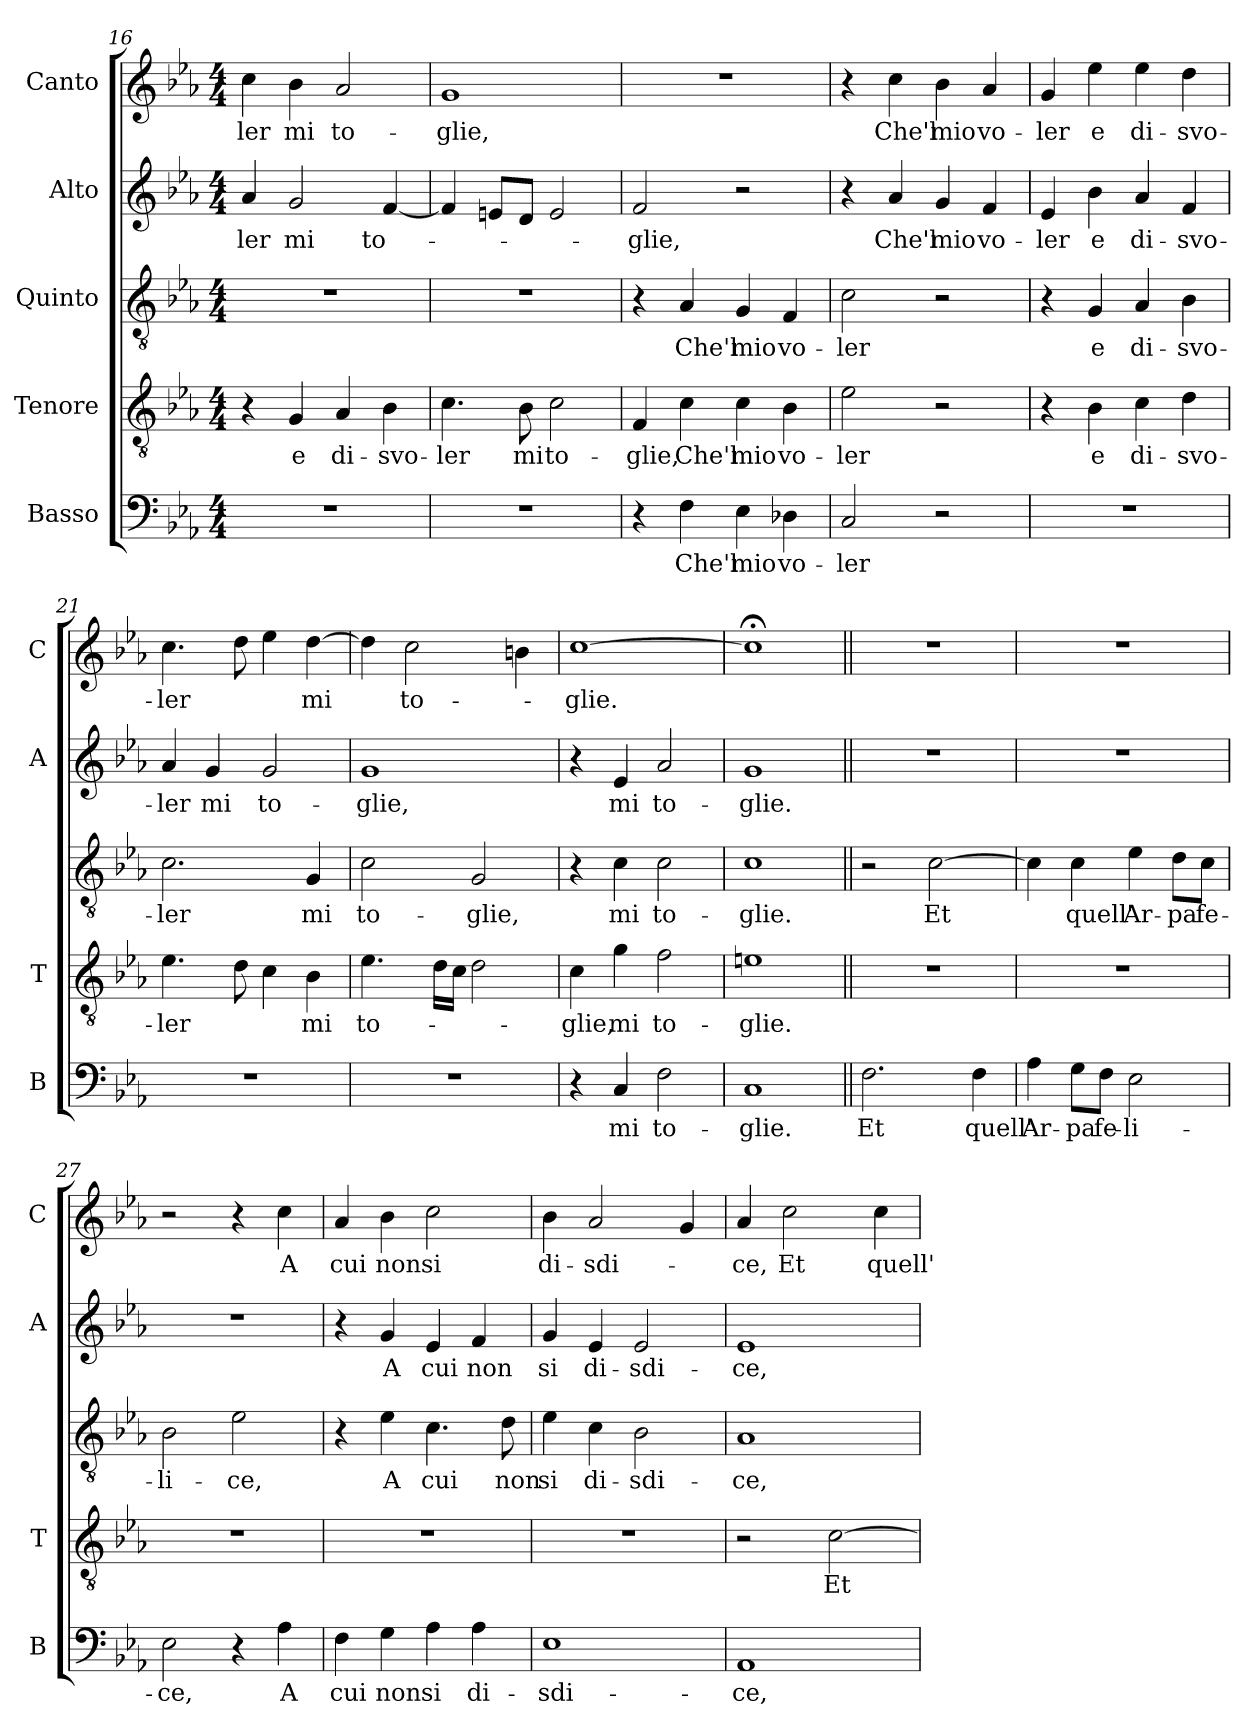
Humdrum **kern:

**kern	**text	**kern	**text	**kern	**text	**kern	**text	**kern	**text
*part5	*part5	*part4	*part4	*part3	*part3	*part2	*part2	*part1	*part1
*staff5	*staff5	*staff4	*staff4	*staff3	*staff3	*staff2	*staff2	*staff1	*staff1
*I"Basso	*	*I"Tenore	*	*I"Quinto	*	*I"Alto	*	*I"Canto	*
*I'B	*	*I'T	*	*	*	*I'A	*	*I'C	*
*clefF4	*	*clefGv2	*	*clefGv2	*	*clefG2	*	*clefG2	*
*k[b-e-a-]	*	*k[b-e-a-]	*	*k[b-e-a-]	*	*k[b-e-a-]	*	*k[b-e-a-]	*
*E-:	*	*E-:	*	*E-:	*	*E-:	*	*E-:	*
*M4/4	*	*M4/4	*	*M4/4	*	*M4/4	*	*M4/4	*
=16	=16	=16	=16	=16	=16	=16	=16	=16	=16
!	!	!	!	!	!	!	!LO:LY:b	!	!LO:LY:b
1r	.	4r	.	1r	.	4a-/	-ler	4cc\	-ler
!	!	!	!LO:LY:b	!	!	!	!LO:LY:b	!	!LO:LY:b
.	.	4G/	e	.	.	2g/	mi	4b-\	mi
!	!	!	!LO:LY:b	!	!	!	!	!	!LO:LY:b
.	.	4A-/	di-	.	.	.	.	2a-/	to-
!	!	!	!LO:LY:b	!	!	!	!LO:LY:b	!	!
.	.	4B-\	-svo-	.	.	[4f/	to-	.	.
=17	=17	=17	=17	=17	=17	=17	=17	=17	=17
!	!	!	!LO:LY:b	!	!	!	!	!	!LO:LY:b
1r	.	4.c\	-ler	1r	.	4f/]	.	1g	-glie,
.	.	.	.	.	.	8en/L	.	.	.
!	!	!	!LO:LY:b	!	!	!	!	!	!
.	.	8B-\	mi	.	.	8d/J	.	.	.
!	!	!	!LO:LY:b	!	!	!	!	!	!
.	.	2c\	to-	.	.	2e/	.	.	.
=18	=18	=18	=18	=18	=18	=18	=18	=18	=18
!	!	!	!LO:LY:b	!	!	!	!LO:LY:b	!	!
4r	.	4F/	-glie,	4r	.	2f/	-glie,	1r	.
!	!LO:LY:b	!	!LO:LY:b	!	!LO:LY:b	!	!	!	!
4F\	Che'l	4c\	Che'l	4A-/	Che'l	.	.	.	.
!	!LO:LY:b	!	!LO:LY:b	!	!LO:LY:b	!	!	!	!
4E-\	mio	4c\	mio	4G/	mio	2r	.	.	.
!	!LO:LY:b	!	!LO:LY:b	!	!LO:LY:b	!	!	!	!
4D-X\	vo-	4B-\	vo-	4F/	vo-	.	.	.	.
=19	=19	=19	=19	=19	=19	=19	=19	=19	=19
!	!LO:LY:b	!	!LO:LY:b	!	!LO:LY:b	!	!	!	!
2C/	-ler	2e-\	-ler	2c\	-ler	4r	.	4r	.
!	!	!	!	!	!	!	!LO:LY:b	!	!LO:LY:b
.	.	.	.	.	.	4a-/	Che'l	4cc\	Che'l
!	!	!	!	!	!	!	!LO:LY:b	!	!LO:LY:b
2r	.	2r	.	2r	.	4g/	mio	4b-\	mio
!	!	!	!	!	!	!	!LO:LY:b	!	!LO:LY:b
.	.	.	.	.	.	4f/	vo-	4a-/	vo-
!!LO:LB:g=z
=20	=20	=20	=20	=20	=20	=20	=20	=20	=20
!	!	!	!	!	!	!	!LO:LY:b	!	!LO:LY:b
1r	.	4r	.	4r	.	4e-/	-ler	4g/	-ler
!	!	!	!LO:LY:b	!	!LO:LY:b	!	!LO:LY:b	!	!LO:LY:b
.	.	4B-\	e	4G/	e	4b-\	e	4ee-\	e
!	!	!	!LO:LY:b	!	!LO:LY:b	!	!LO:LY:b	!	!LO:LY:b
.	.	4c\	di-	4A-/	di-	4a-/	di-	4ee-\	di-
!	!	!	!LO:LY:b	!	!LO:LY:b	!	!LO:LY:b	!	!LO:LY:b
.	.	4d\	-svo-	4B-\	-svo-	4f/	-svo-	4dd\	-svo-
=21	=21	=21	=21	=21	=21	=21	=21	=21	=21
!	!	!	!LO:LY:b	!	!LO:LY:b	!	!LO:LY:b	!	!LO:LY:b
1r	.	4.e-\	-ler	2.c\	-ler	4a-/	-ler	4.cc\	-ler
!	!	!	!	!	!	!	!LO:LY:b	!	!
.	.	.	.	.	.	4g/	mi	.	.
.	.	8d\	.	.	.	.	.	8dd\	.
!	!	!	!	!	!	!	!LO:LY:b	!	!
.	.	4c\	.	.	.	2g/	to-	4ee-\	.
!	!	!	!LO:LY:b	!	!LO:LY:b	!	!	!	!LO:LY:b
.	.	4B-\	mi	4G/	mi	.	.	[4dd\	mi
=22	=22	=22	=22	=22	=22	=22	=22	=22	=22
!	!	!	!LO:LY:b	!	!LO:LY:b	!	!LO:LY:b	!	!
1r	.	4.e-\	to-	2c\	to-	1g	-glie,	4dd\]	.
!	!	!	!	!	!	!	!	!	!LO:LY:b
.	.	.	.	.	.	.	.	2cc\	to-
.	.	16d\LL	.	.	.	.	.	.	.
.	.	16c\JJ	.	.	.	.	.	.	.
!	!	!	!	!	!LO:LY:b	!	!	!	!
.	.	2d\	.	2G/	-glie,	.	.	.	.
.	.	.	.	.	.	.	.	4bn\	.
=23	=23	=23	=23	=23	=23	=23	=23	=23	=23
!	!	!	!LO:LY:b	!	!	!	!	!	!LO:LY:b
4r	.	4c\	-glie,	4r	.	4r	.	[1cc	-glie.
!	!LO:LY:b	!	!LO:LY:b	!	!LO:LY:b	!	!LO:LY:b	!	!
4C/	mi	4g\	mi	4c\	mi	4e-/	mi	.	.
!	!LO:LY:b	!	!LO:LY:b	!	!LO:LY:b	!	!LO:LY:b	!	!
2F\	to-	2f\	to-	2c\	to-	2a-/	to-	.	.
=24	=24	=24	=24	=24	=24	=24	=24	=24	=24
!	!LO:LY:b	!	!LO:LY:b	!	!LO:LY:b	!	!LO:LY:b	!	!
1C	-glie.	1en	-glie.	1c	-glie.	1g	-glie.	1cc;<]	.
=25||	=25||	=25||	=25||	=25||	=25||	=25||	=25||	=25||	=25||
!	!LO:LY:b	!	!	!	!	!	!	!	!
2.F\	Et	1r	.	2r	.	1r	.	1r	.
!	!	!	!	!	!LO:LY:b	!	!	!	!
.	.	.	.	[2c\	Et	.	.	.	.
!	!LO:LY:b	!	!	!	!	!	!	!	!
4F\	quell'	.	.	.	.	.	.	.	.
=26	=26	=26	=26	=26	=26	=26	=26	=26	=26
!	!LO:LY:b	!	!	!	!	!	!	!	!
4A-\	Ar-	1r	.	4c\]	.	1r	.	1r	.
!	!LO:LY:b	!	!	!	!LO:LY:b	!	!	!	!
8G\L	-pa	.	.	4c\	quell'	.	.	.	.
!	!LO:LY:b	!	!	!	!	!	!	!	!
8F\J	fe-	.	.	.	.	.	.	.	.
!	!LO:LY:b	!	!	!	!LO:LY:b	!	!	!	!
2E-\	-li-	.	.	4e-\	Ar-	.	.	.	.
!	!	!	!	!	!LO:LY:b	!	!	!	!
.	.	.	.	8d\L	-pa	.	.	.	.
!	!	!	!	!	!LO:LY:b	!	!	!	!
.	.	.	.	8c\J	fe-	.	.	.	.
=27	=27	=27	=27	=27	=27	=27	=27	=27	=27
!	!LO:LY:b	!	!	!	!LO:LY:b	!	!	!	!
2E-\	-ce,	1r	.	2B-\	-li-	1r	.	2r	.
!	!	!	!	!	!LO:LY:b	!	!	!	!
4r	.	.	.	2e-\	-ce,	.	.	4r	.
!	!LO:LY:b	!	!	!	!	!	!	!	!LO:LY:b
4A-\	A	.	.	.	.	.	.	4cc\	A
!!LO:LB:g=z
=28	=28	=28	=28	=28	=28	=28	=28	=28	=28
!	!LO:LY:b	!	!	!	!	!	!	!	!LO:LY:b
4F\	cui	1r	.	4r	.	4r	.	4a-/	cui
!	!LO:LY:b	!	!	!	!LO:LY:b	!	!LO:LY:b	!	!LO:LY:b
4G\	non	.	.	4e-\	A	4g/	A	4b-\	non
!	!LO:LY:b	!	!	!	!LO:LY:b	!	!LO:LY:b	!	!LO:LY:b
4A-\	si	.	.	4.c\	cui	4e-/	cui	2cc\	si
!	!LO:LY:b	!	!	!	!	!	!LO:LY:b	!	!
4A-\	di-	.	.	.	.	4f/	non	.	.
!	!	!	!	!	!LO:LY:b	!	!	!	!
.	.	.	.	8d\	non	.	.	.	.
=29	=29	=29	=29	=29	=29	=29	=29	=29	=29
!	!LO:LY:b	!	!	!	!LO:LY:b	!	!LO:LY:b	!	!LO:LY:b
1E-	-sdi-	1r	.	4e-\	si	4g/	si	4b-\	di-
!	!	!	!	!	!LO:LY:b	!	!LO:LY:b	!	!LO:LY:b
.	.	.	.	4c\	di-	4e-/	di-	2a-/	-sdi-
!	!	!	!	!	!LO:LY:b	!	!LO:LY:b	!	!
.	.	.	.	2B-\	-sdi-	2e-/	-sdi-	.	.
.	.	.	.	.	.	.	.	4g/	.
=30	=30	=30	=30	=30	=30	=30	=30	=30	=30
!	!LO:LY:b	!	!	!	!LO:LY:b	!	!LO:LY:b	!	!LO:LY:b
1AA-	-ce,	2r	.	1A-	-ce,	1e-	-ce,	4a-/	-ce,
!	!	!	!	!	!	!	!	!	!LO:LY:b
.	.	.	.	.	.	.	.	2cc\	Et
!	!	!	!LO:LY:b	!	!	!	!	!	!
.	.	[2c\	Et	.	.	.	.	.	.
!	!	!	!	!	!	!	!	!	!LO:LY:b
.	.	.	.	.	.	.	.	4cc\	quell'
=	=	=	=	=	=	=	=	=	=
*-	*-	*-	*-	*-	*-	*-	*-	*-	*-
